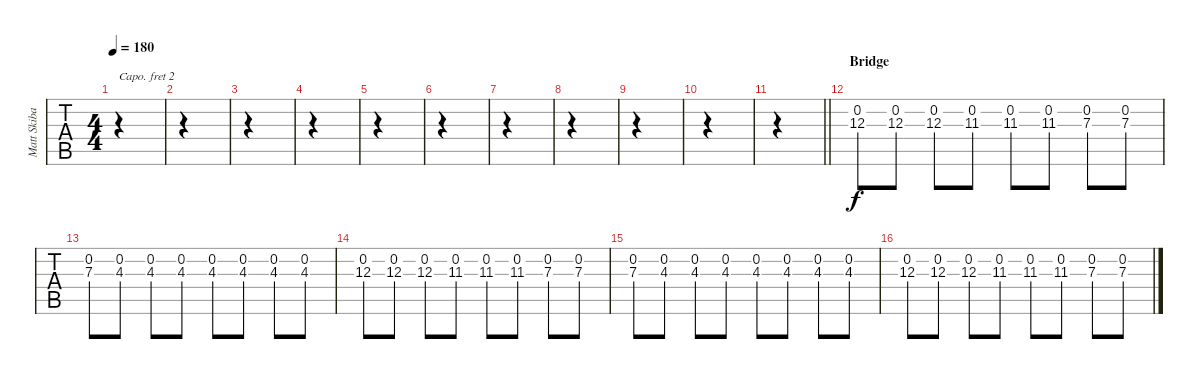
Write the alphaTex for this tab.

\track ("Matt Skiba - Guitar Three" "Matt Skiba") {instrument electricguitarclean}
\staff {tabs}
\capo 2
\tuning (E4 B3 G3 D3 A2 E2) {hide}
\ts (4 4)
\tempo 180
\clef g2
\ks a
|
|
|
|
|
|
|
|
|
|
\barLineRight lightlight
|
\section ("" "Bridge")
(0.2 12.3).8{volume 12 balance 12} (0.2 12.3).8 (0.2 12.3).8 (0.2 11.3).8 (0.2 11.3).8 (0.2 11.3).8 (0.2 7.3).8 (0.2 7.3).8 |
(0.2 7.3).8 (0.2 4.3).8 (0.2 4.3).8 (0.2 4.3).8 (0.2 4.3).8 (0.2 4.3).8 (0.2 4.3).8 (0.2 4.3).8 |
(0.2 12.3).8 (0.2 12.3).8 (0.2 12.3).8 (0.2 11.3).8 (0.2 11.3).8 (0.2 11.3).8 (0.2 7.3).8 (0.2 7.3).8 |
(0.2 7.3).8 (0.2 4.3).8 (0.2 4.3).8 (0.2 4.3).8 (0.2 4.3).8 (0.2 4.3).8 (0.2 4.3).8 (0.2 4.3).8 |
(0.2 12.3).8 (0.2 12.3).8 (0.2 12.3).8 (0.2 11.3).8 (0.2 11.3).8 (0.2 11.3).8 (0.2 7.3).8 (0.2 7.3).8
